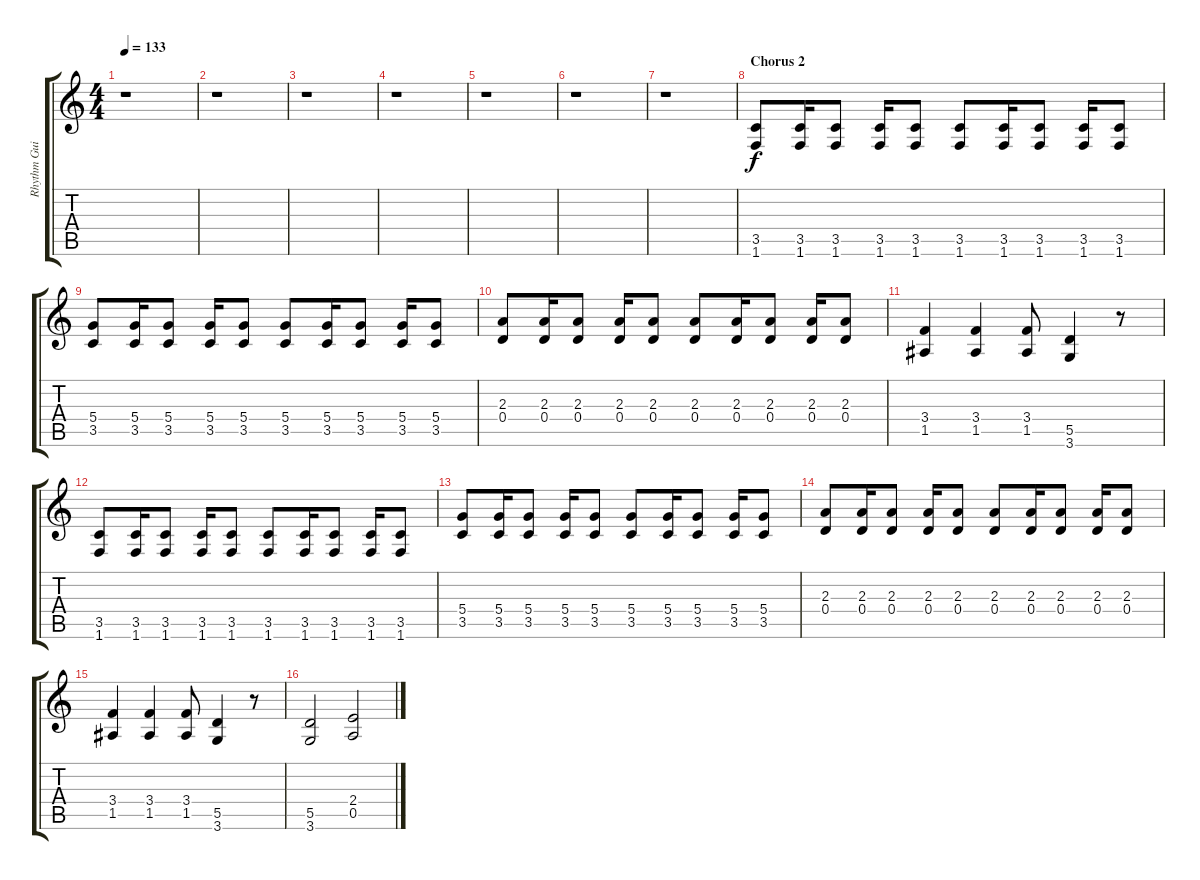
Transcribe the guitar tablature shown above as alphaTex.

\track ("Rhythm Guitar" "Rhythm Gui") {instrument overdrivenguitar}
\staff {score tabs}
\tuning (E4 B3 G3 D3 A2 E2) {hide}
\ts (4 4)
\tempo 133
\clef g2
\ks c
r.1{dy f} |
r.1 |
r.1 |
r.1 |
r.1 |
r.1 |
r.1 |
\section ("" "Chorus 2")
(3.5 1.6).8 (3.5 1.6).16 (3.5 1.6).8 (3.5 1.6).16 (3.5 1.6).8 (3.5 1.6).8 (3.5 1.6).16 (3.5 1.6).8 (3.5 1.6).16 (3.5 1.6).8 |
(5.4 3.5).8 (5.4 3.5).16 (5.4 3.5).8 (5.4 3.5).16 (5.4 3.5).8 (5.4 3.5).8 (5.4 3.5).16 (5.4 3.5).8 (5.4 3.5).16 (5.4 3.5).8 |
(2.3 0.4).8 (2.3 0.4).16 (2.3 0.4).8 (2.3 0.4).16 (2.3 0.4).8 (2.3 0.4).8 (2.3 0.4).16 (2.3 0.4).8 (2.3 0.4).16 (2.3 0.4).8 |
(3.4 1.5).4 (3.4 1.5).4 (3.4 1.5).8 (5.5 3.6).4 r.8 |
(3.5 1.6).8 (3.5 1.6).16 (3.5 1.6).8 (3.5 1.6).16 (3.5 1.6).8 (3.5 1.6).8 (3.5 1.6).16 (3.5 1.6).8 (3.5 1.6).16 (3.5 1.6).8 |
(5.4 3.5).8 (5.4 3.5).16 (5.4 3.5).8 (5.4 3.5).16 (5.4 3.5).8 (5.4 3.5).8 (5.4 3.5).16 (5.4 3.5).8 (5.4 3.5).16 (5.4 3.5).8 |
(2.3 0.4).8 (2.3 0.4).16 (2.3 0.4).8 (2.3 0.4).16 (2.3 0.4).8 (2.3 0.4).8 (2.3 0.4).16 (2.3 0.4).8 (2.3 0.4).16 (2.3 0.4).8 |
(3.4 1.5).4 (3.4 1.5).4 (3.4 1.5).8 (5.5 3.6).4 r.8 |
(5.5 3.6).2 (2.4 0.5).2
